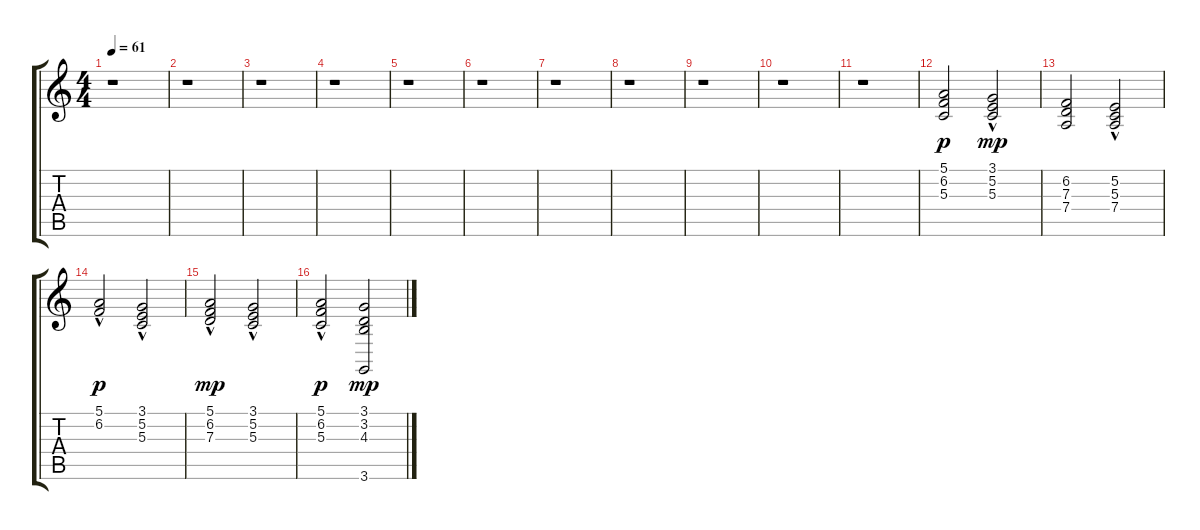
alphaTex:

\track "" {instrument stringensemble1}
\staff {score tabs}
\tuning (E4 B3 G3 D3 A2 E2) {hide}
\ts (4 4)
\tempo 61
\clef g2
\ks c
r.1{dy p instrument stringensemble1} |
r.1 |
r.1 |
r.1 |
r.1 |
r.1 |
r.1 |
r.1 |
r.1 |
r.1 |
r.1 |
(5.1 6.2 5.3).2 (3.1 5.2 5.3{hac}).2{dy mp} |
(6.2 7.3 7.4).2 (5.2{hac} 5.3{hac} 7.4{hac}).2 |
(5.1{hac} 6.2).2{dy p} (3.1{hac} 5.2{hac} 5.3).2 |
(5.1 6.2 7.3{hac}).2{dy mp} (3.1 5.2 5.3{hac}).2 |
(5.1 6.2 5.3{hac}).2{dy p} (3.1 3.2 4.3 3.6).2{dy mp}
